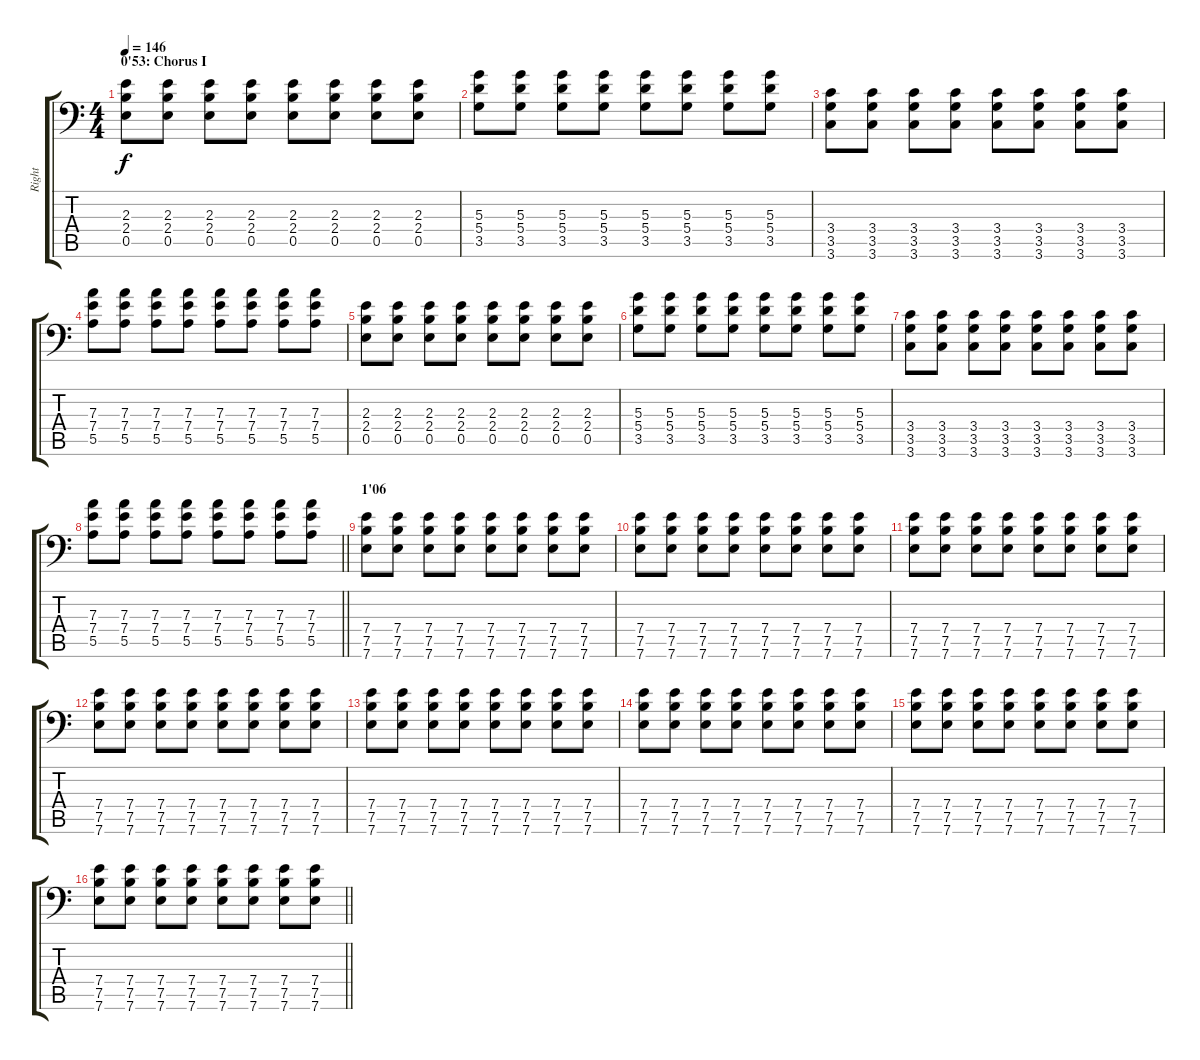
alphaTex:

\track ("Right" "Right") {instrument distortionguitar}
\staff {score tabs}
\tuning (B3 Gb3 D3 A2 E2 A1) {hide}
\ts (4 4)
\section ("" "0'53: Chorus I")
\tempo 146
\clef f4
\ks c
(2.3 2.4 0.5).8{dy f} (2.3 2.4 0.5).8 (2.3 2.4 0.5).8 (2.3 2.4 0.5).8 (2.3 2.4 0.5).8 (2.3 2.4 0.5).8 (2.3 2.4 0.5).8 (2.3 2.4 0.5).8 |
(5.3 5.4 3.5).8 (5.3 5.4 3.5).8 (5.3 5.4 3.5).8 (5.3 5.4 3.5).8 (5.3 5.4 3.5).8 (5.3 5.4 3.5).8 (5.3 5.4 3.5).8 (5.3 5.4 3.5).8 |
(3.4 3.5 3.6).8 (3.4 3.5 3.6).8 (3.4 3.5 3.6).8 (3.4 3.5 3.6).8 (3.4 3.5 3.6).8 (3.4 3.5 3.6).8 (3.4 3.5 3.6).8 (3.4 3.5 3.6).8 |
(7.3 7.4 5.5).8 (7.3 7.4 5.5).8 (7.3 7.4 5.5).8 (7.3 7.4 5.5).8 (7.3 7.4 5.5).8 (7.3 7.4 5.5).8 (7.3 7.4 5.5).8 (7.3 7.4 5.5).8 |
(2.3 2.4 0.5).8 (2.3 2.4 0.5).8 (2.3 2.4 0.5).8 (2.3 2.4 0.5).8 (2.3 2.4 0.5).8 (2.3 2.4 0.5).8 (2.3 2.4 0.5).8 (2.3 2.4 0.5).8 |
(5.3 5.4 3.5).8 (5.3 5.4 3.5).8 (5.3 5.4 3.5).8 (5.3 5.4 3.5).8 (5.3 5.4 3.5).8 (5.3 5.4 3.5).8 (5.3 5.4 3.5).8 (5.3 5.4 3.5).8 |
(3.4 3.5 3.6).8 (3.4 3.5 3.6).8 (3.4 3.5 3.6).8 (3.4 3.5 3.6).8 (3.4 3.5 3.6).8 (3.4 3.5 3.6).8 (3.4 3.5 3.6).8 (3.4 3.5 3.6).8 |
\barLineRight lightlight
(7.3 7.4 5.5).8 (7.3 7.4 5.5).8 (7.3 7.4 5.5).8 (7.3 7.4 5.5).8 (7.3 7.4 5.5).8 (7.3 7.4 5.5).8 (7.3 7.4 5.5).8 (7.3 7.4 5.5).8 |
\section ("" "1'06")
(7.4 7.5 7.6).8 (7.4 7.5 7.6).8 (7.4 7.5 7.6).8 (7.4 7.5 7.6).8 (7.4 7.5 7.6).8 (7.4 7.5 7.6).8 (7.4 7.5 7.6).8 (7.4 7.5 7.6).8 |
(7.4 7.5 7.6).8 (7.4 7.5 7.6).8 (7.4 7.5 7.6).8 (7.4 7.5 7.6).8 (7.4 7.5 7.6).8 (7.4 7.5 7.6).8 (7.4 7.5 7.6).8 (7.4 7.5 7.6).8 |
(7.4 7.5 7.6).8 (7.4 7.5 7.6).8 (7.4 7.5 7.6).8 (7.4 7.5 7.6).8 (7.4 7.5 7.6).8 (7.4 7.5 7.6).8 (7.4 7.5 7.6).8 (7.4 7.5 7.6).8 |
(7.4 7.5 7.6).8 (7.4 7.5 7.6).8 (7.4 7.5 7.6).8 (7.4 7.5 7.6).8 (7.4 7.5 7.6).8 (7.4 7.5 7.6).8 (7.4 7.5 7.6).8 (7.4 7.5 7.6).8 |
(7.4 7.5 7.6).8 (7.4 7.5 7.6).8 (7.4 7.5 7.6).8 (7.4 7.5 7.6).8 (7.4 7.5 7.6).8 (7.4 7.5 7.6).8 (7.4 7.5 7.6).8 (7.4 7.5 7.6).8 |
(7.4 7.5 7.6).8 (7.4 7.5 7.6).8 (7.4 7.5 7.6).8 (7.4 7.5 7.6).8 (7.4 7.5 7.6).8 (7.4 7.5 7.6).8 (7.4 7.5 7.6).8 (7.4 7.5 7.6).8 |
(7.4 7.5 7.6).8 (7.4 7.5 7.6).8 (7.4 7.5 7.6).8 (7.4 7.5 7.6).8 (7.4 7.5 7.6).8 (7.4 7.5 7.6).8 (7.4 7.5 7.6).8 (7.4 7.5 7.6).8 |
\barLineRight lightlight
(7.4 7.5 7.6).8 (7.4 7.5 7.6).8 (7.4 7.5 7.6).8 (7.4 7.5 7.6).8 (7.4 7.5 7.6).8 (7.4 7.5 7.6).8 (7.4 7.5 7.6).8 (7.4 7.5 7.6).8
